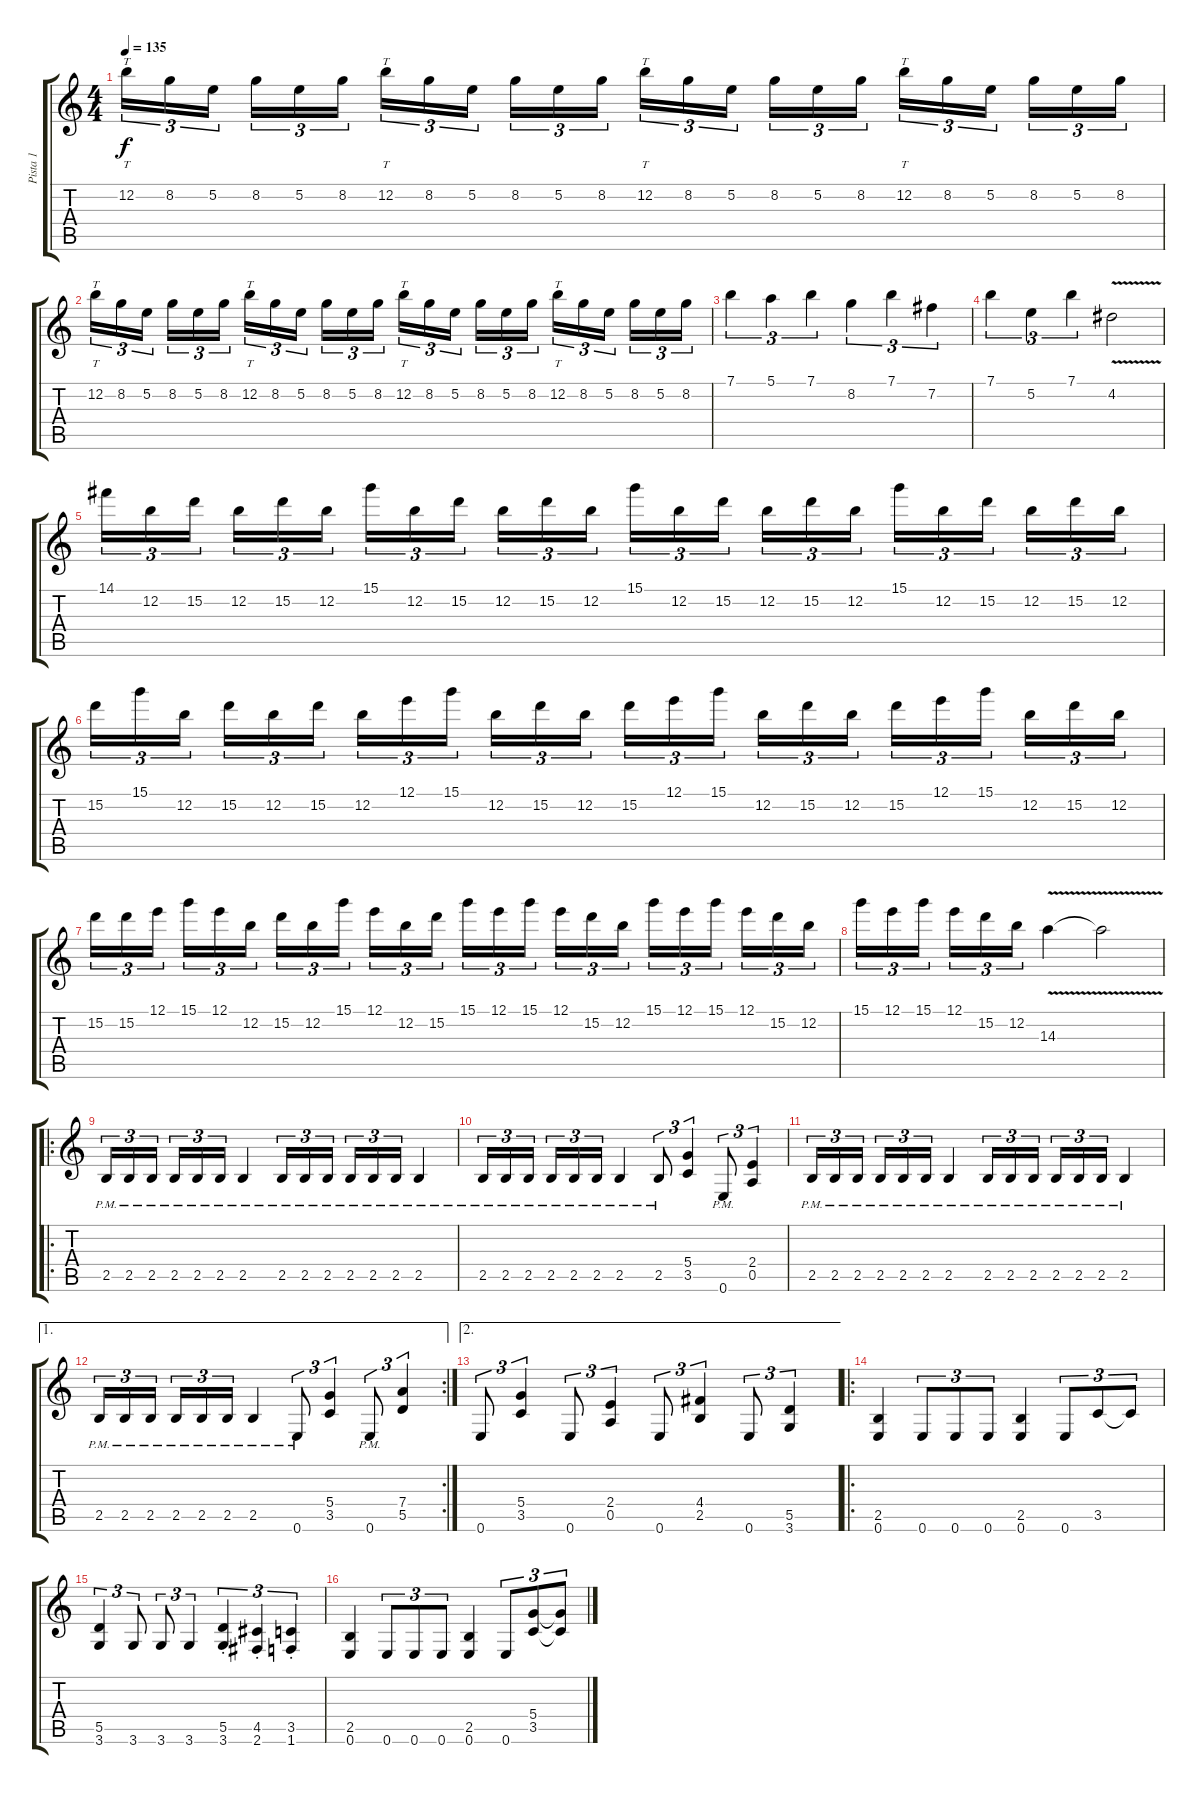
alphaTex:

\track ("Pista 1" "Pista 1") {instrument distortionguitar}
\staff {score tabs}
\tuning (E4 B3 G3 D3 A2 E2) {hide}
\ts (4 4)
\tempo 135
\clef g2
\ks c
12.2.16{tt tu (3 2) dy f} 8.2.16{tu (3 2)} 5.2.16{tu (3 2) beam splitsecondary} 8.2.16{tu (3 2)} 5.2.16{tu (3 2)} 8.2.16{tu (3 2)} 12.2.16{tt tu (3 2)} 8.2.16{tu (3 2)} 5.2.16{tu (3 2) beam splitsecondary} 8.2.16{tu (3 2)} 5.2.16{tu (3 2)} 8.2.16{tu (3 2)} 12.2.16{tt tu (3 2)} 8.2.16{tu (3 2)} 5.2.16{tu (3 2) beam splitsecondary} 8.2.16{tu (3 2)} 5.2.16{tu (3 2)} 8.2.16{tu (3 2)} 12.2.16{tt tu (3 2)} 8.2.16{tu (3 2)} 5.2.16{tu (3 2) beam splitsecondary} 8.2.16{tu (3 2)} 5.2.16{tu (3 2)} 8.2.16{tu (3 2)} |
12.2.16{tt tu (3 2)} 8.2.16{tu (3 2)} 5.2.16{tu (3 2) beam splitsecondary} 8.2.16{tu (3 2)} 5.2.16{tu (3 2)} 8.2.16{tu (3 2)} 12.2.16{tt tu (3 2)} 8.2.16{tu (3 2)} 5.2.16{tu (3 2) beam splitsecondary} 8.2.16{tu (3 2)} 5.2.16{tu (3 2)} 8.2.16{tu (3 2)} 12.2.16{tt tu (3 2)} 8.2.16{tu (3 2)} 5.2.16{tu (3 2) beam splitsecondary} 8.2.16{tu (3 2)} 5.2.16{tu (3 2)} 8.2.16{tu (3 2)} 12.2.16{tt tu (3 2)} 8.2.16{tu (3 2)} 5.2.16{tu (3 2) beam splitsecondary} 8.2.16{tu (3 2)} 5.2.16{tu (3 2)} 8.2.16{tu (3 2)} |
7.1.4{tu (3 2)} 5.1.4{tu (3 2)} 7.1.4{tu (3 2)} 8.2.4{tu (3 2)} 7.1.4{tu (3 2)} 7.2.4{tu (3 2)} |
7.1.4{tu (3 2)} 5.2.4{tu (3 2)} 7.1.4{tu (3 2)} 4.2{v}.2 |
14.1.16{tu (3 2)} 12.2.16{tu (3 2)} 15.2.16{tu (3 2) beam splitsecondary} 12.2.16{tu (3 2)} 15.2.16{tu (3 2)} 12.2.16{tu (3 2)} 15.1.16{tu (3 2)} 12.2.16{tu (3 2)} 15.2.16{tu (3 2) beam splitsecondary} 12.2.16{tu (3 2)} 15.2.16{tu (3 2)} 12.2.16{tu (3 2)} 15.1.16{tu (3 2)} 12.2.16{tu (3 2)} 15.2.16{tu (3 2) beam splitsecondary} 12.2.16{tu (3 2)} 15.2.16{tu (3 2)} 12.2.16{tu (3 2)} 15.1.16{tu (3 2)} 12.2.16{tu (3 2)} 15.2.16{tu (3 2) beam splitsecondary} 12.2.16{tu (3 2)} 15.2.16{tu (3 2)} 12.2.16{tu (3 2)} |
15.2.16{tu (3 2)} 15.1.16{tu (3 2)} 12.2.16{tu (3 2) beam splitsecondary} 15.2.16{tu (3 2)} 12.2.16{tu (3 2)} 15.2.16{tu (3 2)} 12.2.16{tu (3 2)} 12.1.16{tu (3 2)} 15.1.16{tu (3 2) beam splitsecondary} 12.2.16{tu (3 2)} 15.2.16{tu (3 2)} 12.2.16{tu (3 2)} 15.2.16{tu (3 2)} 12.1.16{tu (3 2)} 15.1.16{tu (3 2) beam splitsecondary} 12.2.16{tu (3 2)} 15.2.16{tu (3 2)} 12.2.16{tu (3 2)} 15.2.16{tu (3 2)} 12.1.16{tu (3 2)} 15.1.16{tu (3 2) beam splitsecondary} 12.2.16{tu (3 2)} 15.2.16{tu (3 2)} 12.2.16{tu (3 2)} |
15.2.16{tu (3 2)} 15.2.16{tu (3 2)} 12.1.16{tu (3 2) beam splitsecondary} 15.1.16{tu (3 2)} 12.1.16{tu (3 2)} 12.2.16{tu (3 2)} 15.2.16{tu (3 2)} 12.2.16{tu (3 2)} 15.1.16{tu (3 2) beam splitsecondary} 12.1.16{tu (3 2)} 12.2.16{tu (3 2)} 15.2.16{tu (3 2)} 15.1.16{tu (3 2)} 12.1.16{tu (3 2)} 15.1.16{tu (3 2) beam splitsecondary} 12.1.16{tu (3 2)} 15.2.16{tu (3 2)} 12.2.16{tu (3 2)} 15.1.16{tu (3 2)} 12.1.16{tu (3 2)} 15.1.16{tu (3 2) beam splitsecondary} 12.1.16{tu (3 2)} 15.2.16{tu (3 2)} 12.2.16{tu (3 2)} |
15.1.16{tu (3 2)} 12.1.16{tu (3 2)} 15.1.16{tu (3 2) beam splitsecondary} 12.1.16{tu (3 2)} 15.2.16{tu (3 2)} 12.2.16{tu (3 2)} 14.3{v}.4 14.3{t}.2 |
\ro
2.5{pm}.16{tu (3 2)} 2.5{pm}.16{tu (3 2)} 2.5{pm}.16{tu (3 2) beam splitsecondary} 2.5{pm}.16{tu (3 2)} 2.5{pm}.16{tu (3 2)} 2.5{pm}.16{tu (3 2)} 2.5{pm}.4 2.5{pm}.16{tu (3 2)} 2.5{pm}.16{tu (3 2)} 2.5{pm}.16{tu (3 2) beam splitsecondary} 2.5{pm}.16{tu (3 2)} 2.5{pm}.16{tu (3 2)} 2.5{pm}.16{tu (3 2)} 2.5{pm}.4 |
2.5{pm}.16{tu (3 2)} 2.5{pm}.16{tu (3 2)} 2.5{pm}.16{tu (3 2) beam splitsecondary} 2.5{pm}.16{tu (3 2)} 2.5{pm}.16{tu (3 2)} 2.5{pm}.16{tu (3 2)} 2.5{pm}.4 2.5{pm}.8{tu (3 2)} (5.4 3.5).4{tu (3 2)} 0.6{pm}.8{tu (3 2)} (2.4 0.5).4{tu (3 2)} |
2.5{pm}.16{tu (3 2)} 2.5{pm}.16{tu (3 2)} 2.5{pm}.16{tu (3 2) beam splitsecondary} 2.5{pm}.16{tu (3 2)} 2.5{pm}.16{tu (3 2)} 2.5{pm}.16{tu (3 2)} 2.5{pm}.4 2.5{pm}.16{tu (3 2)} 2.5{pm}.16{tu (3 2)} 2.5{pm}.16{tu (3 2) beam splitsecondary} 2.5{pm}.16{tu (3 2)} 2.5{pm}.16{tu (3 2)} 2.5{pm}.16{tu (3 2)} 2.5{pm}.4 |
\ae 1
\rc 2
2.5{pm}.16{tu (3 2)} 2.5{pm}.16{tu (3 2)} 2.5{pm}.16{tu (3 2) beam splitsecondary} 2.5{pm}.16{tu (3 2)} 2.5{pm}.16{tu (3 2)} 2.5{pm}.16{tu (3 2)} 2.5{pm}.4 0.6{pm}.8{tu (3 2)} (5.4 3.5).4{tu (3 2)} 0.6{pm}.8{tu (3 2)} (7.4 5.5).4{tu (3 2)} |
\ae 2
0.6.8{tu (3 2)} (5.4 3.5).4{tu (3 2)} 0.6.8{tu (3 2)} (2.4 0.5).4{tu (3 2)} 0.6.8{tu (3 2)} (4.4 2.5).4{tu (3 2)} 0.6.8{tu (3 2)} (5.5 3.6).4{tu (3 2)} |
\ro
(2.5 0.6).4 0.6.8{tu (3 2)} 0.6.8{tu (3 2)} 0.6.8{tu (3 2)} (2.5 0.6).4 0.6.8{tu (3 2)} 3.5.8{tu (3 2)} 3.5{t}.8{tu (3 2)} |
(5.5 3.6).4{tu (3 2)} 3.6.8{tu (3 2)} 3.6.8{tu (3 2)} 3.6.4{tu (3 2)} (5.5{st} 3.6{st}).4{tu (3 2)} (4.5{st} 2.6{st}).4{tu (3 2)} (3.5{st} 1.6{st}).4{tu (3 2)} |
(2.5 0.6).4 0.6.8{tu (3 2)} 0.6.8{tu (3 2)} 0.6.8{tu (3 2)} (2.5 0.6).4 0.6.8{tu (3 2)} (5.4 3.5).8{tu (3 2)} (5.4{t} 3.5{t}).8{tu (3 2)}
